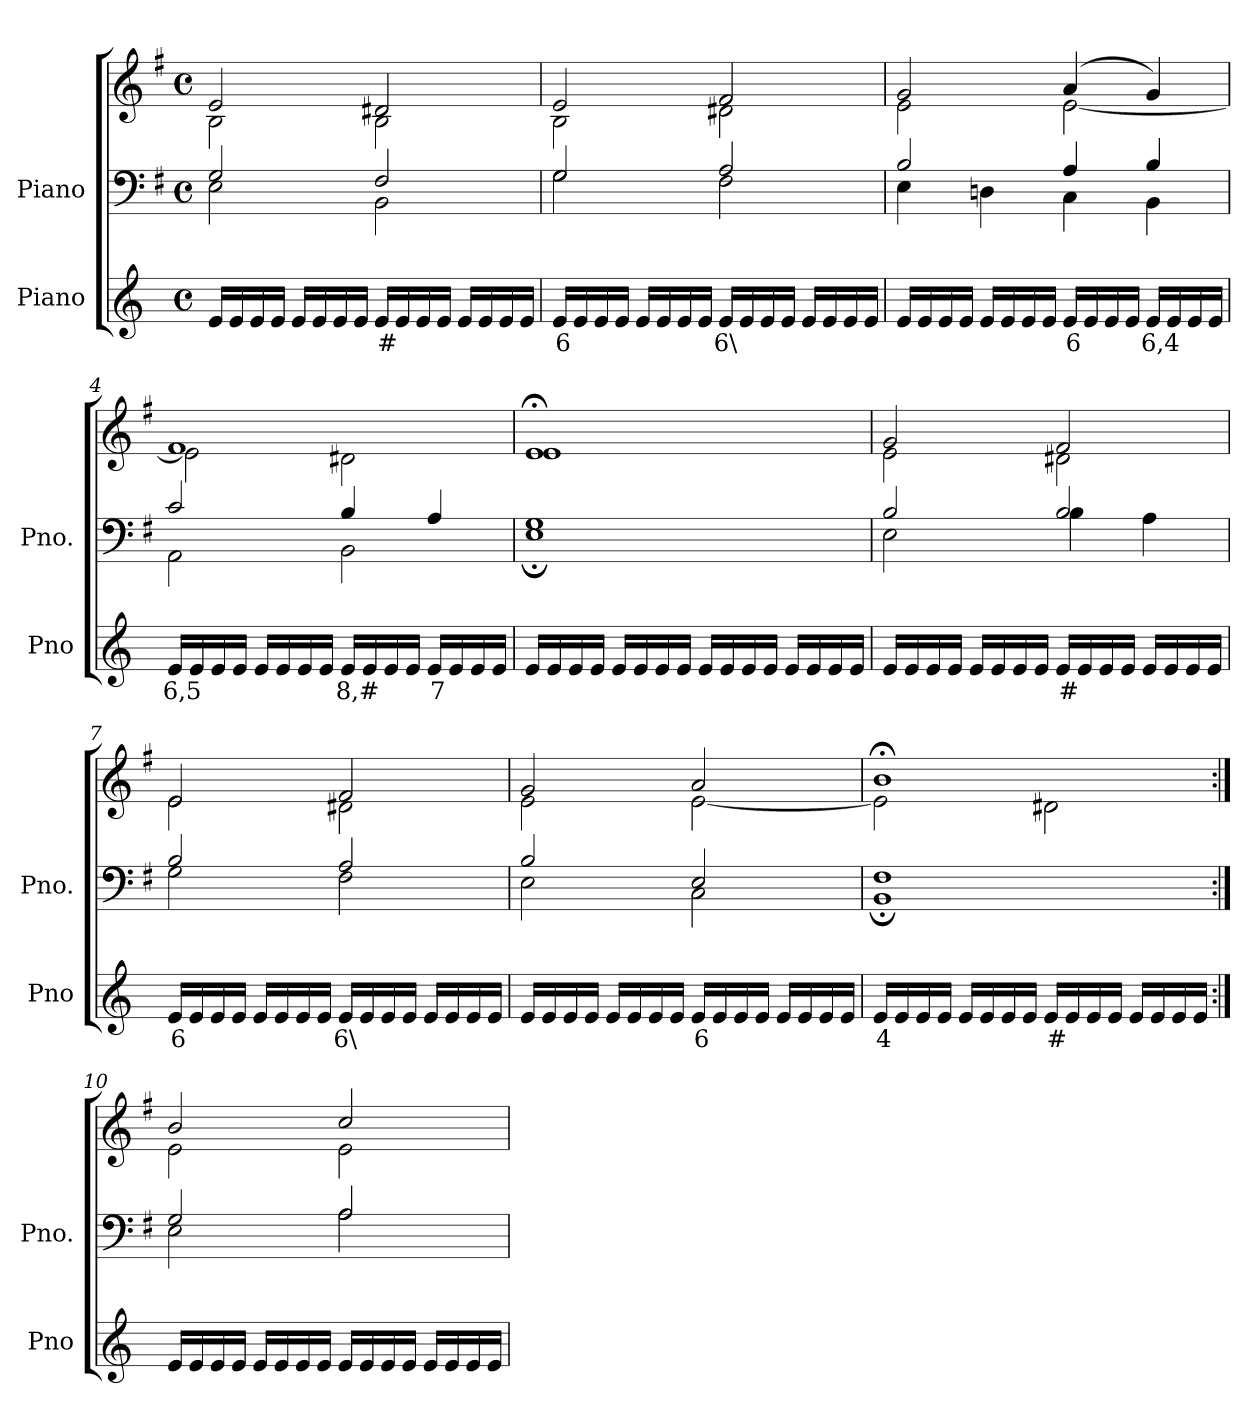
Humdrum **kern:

**kern	**text	**kern	**kern
*part2	*part2	*part1	*part1
*staff3	*staff3	*staff2	*staff1
*I"Piano	*	*I"Piano	*
*I'Pno	*	*I'Pno.	*
*clefG2	*	*clefF4	*clefG2
*k[]	*	*k[f#]	*k[f#]
*M4/4	*	*M4/4	*M4/4
*met(c)	*	*met(c)	*met(c)
=1	=1	=1	=1
*	*	*^	*^
16e/LL	.	2G/	2E\	2e/	2B\
16e/	.	.	.	.	.
16e/	.	.	.	.	.
16e/JJ	.	.	.	.	.
16e/LL	.	.	.	.	.
16e/	.	.	.	.	.
16e/	.	.	.	.	.
16e/JJ	.	.	.	.	.
!	!LO:LY:b	!	!	!	!
16e/LL	#	2F#/	2BB\	2d#X/	2B\
16e/	.	.	.	.	.
16e/	.	.	.	.	.
16e/JJ	.	.	.	.	.
16e/LL	.	.	.	.	.
16e/	.	.	.	.	.
16e/	.	.	.	.	.
16e/JJ	.	.	.	.	.
=2	=2	=2	=2	=2	=2
!	!LO:LY:b	!	!	!	!
16e/LL	6	2G/	2G\	2e/	2B\
16e/	.	.	.	.	.
16e/	.	.	.	.	.
16e/JJ	.	.	.	.	.
16e/LL	.	.	.	.	.
16e/	.	.	.	.	.
16e/	.	.	.	.	.
16e/JJ	.	.	.	.	.
!	!LO:LY:b	!	!	!	!
16e/LL	6\	2A/	2F#\	2f#/	2d#X\
16e/	.	.	.	.	.
16e/	.	.	.	.	.
16e/JJ	.	.	.	.	.
16e/LL	.	.	.	.	.
16e/	.	.	.	.	.
16e/	.	.	.	.	.
16e/JJ	.	.	.	.	.
=3	=3	=3	=3	=3	=3
16e/LL	.	2B/	4E\	2g/	2e\
16e/	.	.	.	.	.
16e/	.	.	.	.	.
16e/JJ	.	.	.	.	.
!	!LO:LY:b	!	!	!	!
16e/LL	_	.	4Dn\	.	.
16e/	.	.	.	.	.
16e/	.	.	.	.	.
16e/JJ	.	.	.	.	.
!	!LO:LY:b	!	!	!	!
16e/LL	6	4A/	4C\	(>4a/	[2e\
16e/	.	.	.	.	.
16e/	.	.	.	.	.
16e/JJ	.	.	.	.	.
!	!LO:LY:b	!	!	!	!
16e/LL	6,4	4B/	4BB\	4g/)	.
16e/	.	.	.	.	.
16e/	.	.	.	.	.
16e/JJ	.	.	.	.	.
=4	=4	=4	=4	=4	=4
!	!LO:LY:b	!	!	!	!
16e/LL	6,5	2c/	2AA\	1f#	2e\]
16e/	.	.	.	.	.
16e/	.	.	.	.	.
16e/JJ	.	.	.	.	.
16e/LL	.	.	.	.	.
16e/	.	.	.	.	.
16e/	.	.	.	.	.
16e/JJ	.	.	.	.	.
!	!LO:LY:b	!	!	!	!
16e/LL	8,#	4B/	2BB\	.	2d#X\
16e/	.	.	.	.	.
16e/	.	.	.	.	.
16e/JJ	.	.	.	.	.
!	!LO:LY:b	!	!	!	!
16e/LL	7	4A/	.	.	.
16e/	.	.	.	.	.
16e/	.	.	.	.	.
16e/JJ	.	.	.	.	.
=5	=5	=5	=5	=5	=5
16e/LL	.	1G	1E;	1e;<	1e
16e/	.	.	.	.	.
16e/	.	.	.	.	.
16e/JJ	.	.	.	.	.
16e/LL	.	.	.	.	.
16e/	.	.	.	.	.
16e/	.	.	.	.	.
16e/JJ	.	.	.	.	.
16e/LL	.	.	.	.	.
16e/	.	.	.	.	.
16e/	.	.	.	.	.
16e/JJ	.	.	.	.	.
16e/LL	.	.	.	.	.
16e/	.	.	.	.	.
16e/	.	.	.	.	.
16e/JJ	.	.	.	.	.
=6	=6	=6	=6	=6	=6
16e/LL	.	2B/	2E\	2g/	2e\
16e/	.	.	.	.	.
16e/	.	.	.	.	.
16e/JJ	.	.	.	.	.
16e/LL	.	.	.	.	.
16e/	.	.	.	.	.
16e/	.	.	.	.	.
16e/JJ	.	.	.	.	.
!	!LO:LY:b	!	!	!	!
16e/LL	#	2B/	4B\	2f#/	2d#X\
16e/	.	.	.	.	.
16e/	.	.	.	.	.
16e/JJ	.	.	.	.	.
!	!LO:LY:b	!	!	!	!
16e/LL	_	.	4A\	.	.
16e/	.	.	.	.	.
16e/	.	.	.	.	.
16e/JJ	.	.	.	.	.
=7	=7	=7	=7	=7	=7
!	!LO:LY:b	!	!	!	!
16e/LL	6	2B/	2G\	2e/	2e\
16e/	.	.	.	.	.
16e/	.	.	.	.	.
16e/JJ	.	.	.	.	.
16e/LL	.	.	.	.	.
16e/	.	.	.	.	.
16e/	.	.	.	.	.
16e/JJ	.	.	.	.	.
!	!LO:LY:b	!	!	!	!
16e/LL	6\	2A/	2F#\	2f#/	2d#X\
16e/	.	.	.	.	.
16e/	.	.	.	.	.
16e/JJ	.	.	.	.	.
16e/LL	.	.	.	.	.
16e/	.	.	.	.	.
16e/	.	.	.	.	.
16e/JJ	.	.	.	.	.
=8	=8	=8	=8	=8	=8
16e/LL	.	2B/	2E\	2g/	2e\
16e/	.	.	.	.	.
16e/	.	.	.	.	.
16e/JJ	.	.	.	.	.
16e/LL	.	.	.	.	.
16e/	.	.	.	.	.
16e/	.	.	.	.	.
16e/JJ	.	.	.	.	.
!	!LO:LY:b	!	!	!	!
16e/LL	6	2E/	2C\	2a/	[2e\
16e/	.	.	.	.	.
16e/	.	.	.	.	.
16e/JJ	.	.	.	.	.
16e/LL	.	.	.	.	.
16e/	.	.	.	.	.
16e/	.	.	.	.	.
16e/JJ	.	.	.	.	.
=9	=9	=9	=9	=9	=9
!	!LO:LY:b	!	!	!	!
16e/LL	4	1F#	1BB;	1b;<	2e\]
16e/	.	.	.	.	.
16e/	.	.	.	.	.
16e/JJ	.	.	.	.	.
16e/LL	.	.	.	.	.
16e/	.	.	.	.	.
16e/	.	.	.	.	.
16e/JJ	.	.	.	.	.
!	!LO:LY:b	!	!	!	!
16e/LL	#	.	.	.	2d#X\
16e/	.	.	.	.	.
16e/	.	.	.	.	.
16e/JJ	.	.	.	.	.
16e/LL	.	.	.	.	.
16e/	.	.	.	.	.
16e/	.	.	.	.	.
16e/JJ	.	.	.	.	.
=10:|!	=10:|!	=10:|!	=10:|!	=10:|!	=10:|!
16e/LL	.	2G/	2E\	2b/	2e\
16e/	.	.	.	.	.
16e/	.	.	.	.	.
16e/JJ	.	.	.	.	.
16e/LL	.	.	.	.	.
16e/	.	.	.	.	.
16e/	.	.	.	.	.
16e/JJ	.	.	.	.	.
16e/LL	.	2A/	2A\	2cc/	2e\
16e/	.	.	.	.	.
16e/	.	.	.	.	.
16e/JJ	.	.	.	.	.
16e/LL	.	.	.	.	.
16e/	.	.	.	.	.
16e/	.	.	.	.	.
16e/JJ	.	.	.	.	.
*	*	*v	*v	*	*
*	*	*	*v	*v
=	=	=	=
*-	*-	*-	*-
